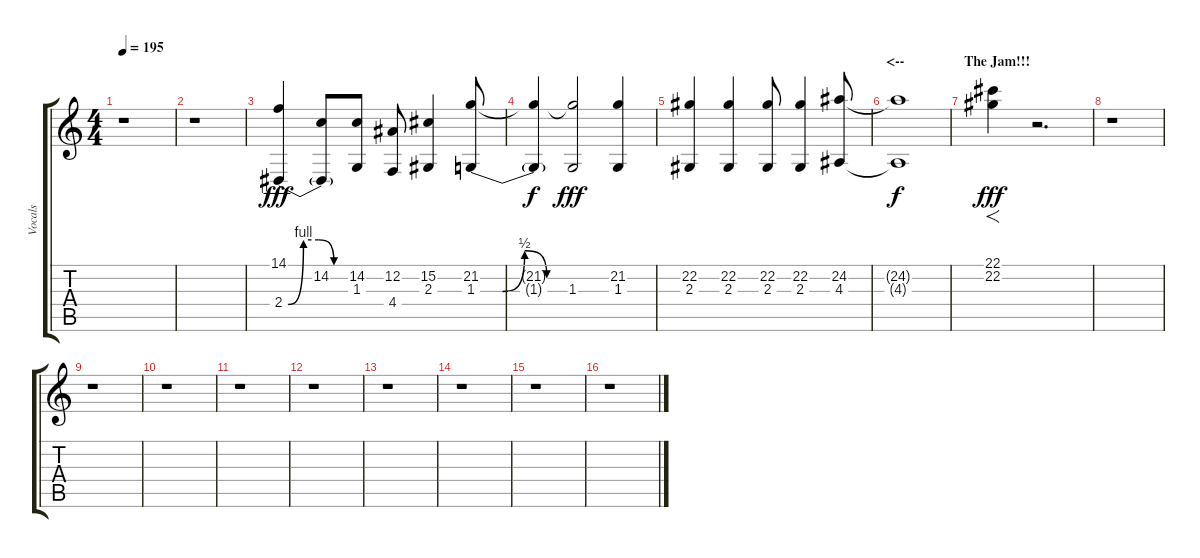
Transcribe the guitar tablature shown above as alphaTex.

\track ("Vocals" "Vocals") {instrument clarinet}
\staff {score tabs}
\tuning (Eb4 Bb3 Gb3 Db3 Ab2 Eb2) {hide}
\ts (4 4)
\tempo 195
\clef g2
\ks c
r.1{dy f} |
r.1 |
(14.1 2.4{be (custom 0 0 15 4 30 4 45 0 60 0)}).4{dy fff} (14.2 2.4{t}).8 (14.2 1.3).8 (12.2 4.4).8 (15.2 2.3).4 (21.2 1.3{be (custom 0 0 15 0 30 2 45 0 60 0)}).8 |
(21.2{t} 1.3{t}).4{dy f} (21.2{t} 1.3).2{dy fff} (21.2 1.3).4 |
(22.2 2.3).4 (22.2 2.3).4 (22.2 2.3).8 (22.2 2.3).4 (24.2 4.3).8 |
\section ("" "<--")
(24.2{t} 4.3{t}).1{dy f} |
\section ("" "The Jam!!!")
(22.1 22.2).4{f dy fff} r.2{d} |
r.1 |
r.1 |
r.1 |
r.1 |
r.1 |
r.1 |
r.1 |
r.1 |
r.1
